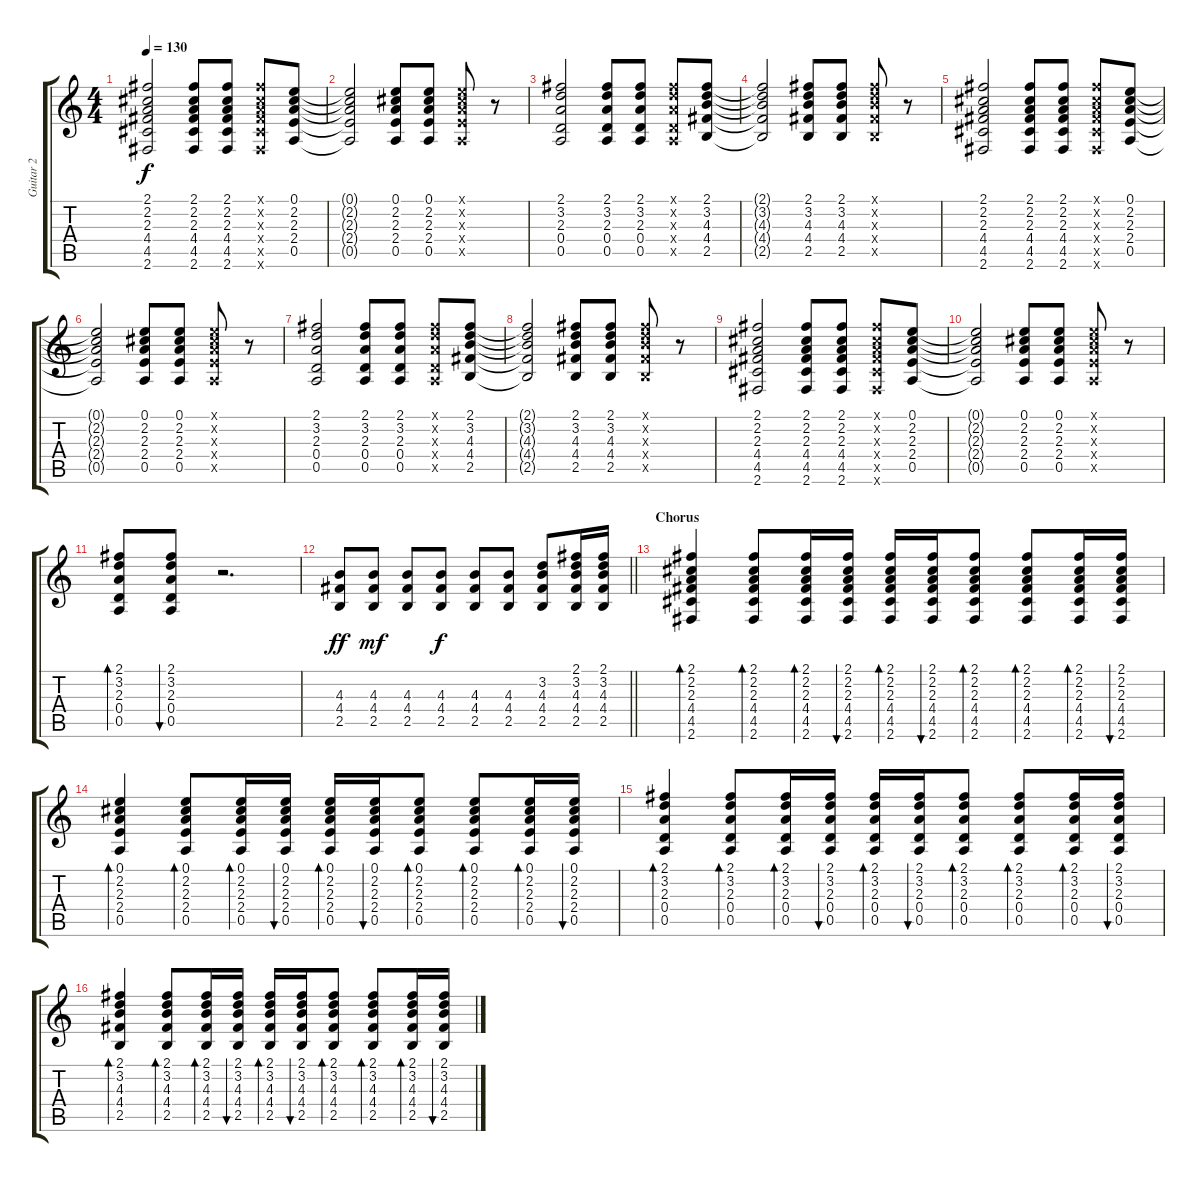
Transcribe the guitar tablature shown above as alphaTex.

\track ("Guitar 2" "Guitar 2") {instrument acousticguitarsteel}
\staff {score tabs}
\tuning (E4 B3 G3 D3 A2 E2) {hide}
\ts (4 4)
\tempo 130
\clef g2
\ks c
(2.1 2.2 2.3 4.4 4.5 2.6).2{dy f} (2.1 2.2 2.3 4.4 4.5 2.6).8 (2.1 2.2 2.3 4.4 4.5 2.6).8 (2.1{x} 2.2{x} 2.3{x} 4.4{x} 4.5{x} 2.6{x}).8 (0.1 2.2 2.3 2.4 0.5).8 |
(0.1{t} 2.2{t} 2.3{t} 2.4{t} 0.5{t}).2 (0.1 2.2 2.3 2.4 0.5).8 (0.1 2.2 2.3 2.4 0.5).8 (0.1{x} 2.2{x} 2.3{x} 2.4{x} 0.5{x}).8 r.8 |
(2.1 3.2 2.3 0.4 0.5).2 (2.1 3.2 2.3 0.4 0.5).8 (2.1 3.2 2.3 0.4 0.5).8 (2.1{x} 3.2{x} 2.3{x} 0.4{x} 0.5{x}).8 (2.1 3.2 4.3 4.4 2.5).8 |
(2.1{t} 3.2{t} 4.3{t} 4.4{t} 2.5{t}).2 (2.1 3.2 4.3 4.4 2.5).8 (2.1 3.2 4.3 4.4 2.5).8 (2.1{x} 3.2{x} 4.3{x} 4.4{x} 2.5{x}).8 r.8 |
(2.1 2.2 2.3 4.4 4.5 2.6).2 (2.1 2.2 2.3 4.4 4.5 2.6).8 (2.1 2.2 2.3 4.4 4.5 2.6).8 (2.1{x} 2.2{x} 2.3{x} 4.4{x} 4.5{x} 2.6{x}).8 (0.1 2.2 2.3 2.4 0.5).8 |
(0.1{t} 2.2{t} 2.3{t} 2.4{t} 0.5{t}).2 (0.1 2.2 2.3 2.4 0.5).8 (0.1 2.2 2.3 2.4 0.5).8 (0.1{x} 2.2{x} 2.3{x} 2.4{x} 0.5{x}).8 r.8 |
(2.1 3.2 2.3 0.4 0.5).2 (2.1 3.2 2.3 0.4 0.5).8 (2.1 3.2 2.3 0.4 0.5).8 (2.1{x} 3.2{x} 2.3{x} 0.4{x} 0.5{x}).8 (2.1 3.2 4.3 4.4 2.5).8 |
(2.1{t} 3.2{t} 4.3{t} 4.4{t} 2.5{t}).2 (2.1 3.2 4.3 4.4 2.5).8 (2.1 3.2 4.3 4.4 2.5).8 (2.1{x} 3.2{x} 4.3{x} 4.4{x} 2.5{x}).8 r.8 |
(2.1 2.2 2.3 4.4 4.5 2.6).2 (2.1 2.2 2.3 4.4 4.5 2.6).8 (2.1 2.2 2.3 4.4 4.5 2.6).8 (2.1{x} 2.2{x} 2.3{x} 4.4{x} 4.5{x} 2.6{x}).8 (0.1 2.2 2.3 2.4 0.5).8 |
(0.1{t} 2.2{t} 2.3{t} 2.4{t} 0.5{t}).2 (0.1 2.2 2.3 2.4 0.5).8 (0.1 2.2 2.3 2.4 0.5).8 (0.1{x} 2.2{x} 2.3{x} 2.4{x} 0.5{x}).8 r.8 |
(2.1 3.2 2.3 0.4 0.5).8{bd 30} (2.1 3.2 2.3 0.4 0.5).8{bu 30} r.2{d} |
\barLineRight lightlight
(4.3 4.4 2.5).8{dy ff} (4.3 4.4 2.5).8{dy mf} (4.3 4.4 2.5).8 (4.3 4.4 2.5).8{dy f} (4.3 4.4 2.5).8 (4.3 4.4 2.5).8 (3.2 4.3 4.4 2.5).8 (2.1 3.2 4.3 4.4 2.5).16 (2.1 3.2 4.3 4.4 2.5).16 |
\section ("" "Chorus")
(2.1 2.2 2.3 4.4 4.5 2.6).4{bd 30} (2.1 2.2 2.3 4.4 4.5 2.6).8{bd 30} (2.1 2.2 2.3 4.4 4.5 2.6).16{bd 30} (2.1 2.2 2.3 4.4 4.5 2.6).16{bu 30} (2.1 2.2 2.3 4.4 4.5 2.6).16{bd 30} (2.1 2.2 2.3 4.4 4.5 2.6).16{bu 30} (2.1 2.2 2.3 4.4 4.5 2.6).8{bd 30} (2.1 2.2 2.3 4.4 4.5 2.6).8{bd 30} (2.1 2.2 2.3 4.4 4.5 2.6).16{bd 30} (2.1 2.2 2.3 4.4 4.5 2.6).16{bu 30} |
(0.1 2.2 2.3 2.4 0.5).4{bd 30} (0.1 2.2 2.3 2.4 0.5).8{bd 30} (0.1 2.2 2.3 2.4 0.5).16{bd 30} (0.1 2.2 2.3 2.4 0.5).16{bu 30} (0.1 2.2 2.3 2.4 0.5).16{bd 30} (0.1 2.2 2.3 2.4 0.5).16{bu 30} (0.1 2.2 2.3 2.4 0.5).8{bd 30} (0.1 2.2 2.3 2.4 0.5).8{bd 30} (0.1 2.2 2.3 2.4 0.5).16{bd 30} (0.1 2.2 2.3 2.4 0.5).16{bu 30} |
(2.1 3.2 2.3 0.4 0.5).4{bd 30} (2.1 3.2 2.3 0.4 0.5).8{bd 30} (2.1 3.2 2.3 0.4 0.5).16{bd 30} (2.1 3.2 2.3 0.4 0.5).16{bu 30} (2.1 3.2 2.3 0.4 0.5).16{bd 30} (2.1 3.2 2.3 0.4 0.5).16{bu 30} (2.1 3.2 2.3 0.4 0.5).8{bd 30} (2.1 3.2 2.3 0.4 0.5).8{bd 30} (2.1 3.2 2.3 0.4 0.5).16{bd 30} (2.1 3.2 2.3 0.4 0.5).16{bu 30} |
(2.1 3.2 4.3 4.4 2.5).4{bd 30} (2.1 3.2 4.3 4.4 2.5).8{bd 30} (2.1 3.2 4.3 4.4 2.5).16{bd 30} (2.1 3.2 4.3 4.4 2.5).16{bu 30} (2.1 3.2 4.3 4.4 2.5).16{bd 30} (2.1 3.2 4.3 4.4 2.5).16{bu 30} (2.1 3.2 4.3 4.4 2.5).8{bd 30} (2.1 3.2 4.3 4.4 2.5).8{bd 30} (2.1 3.2 4.3 4.4 2.5).16{bd 30} (2.1 3.2 4.3 4.4 2.5).16{bu 30}
